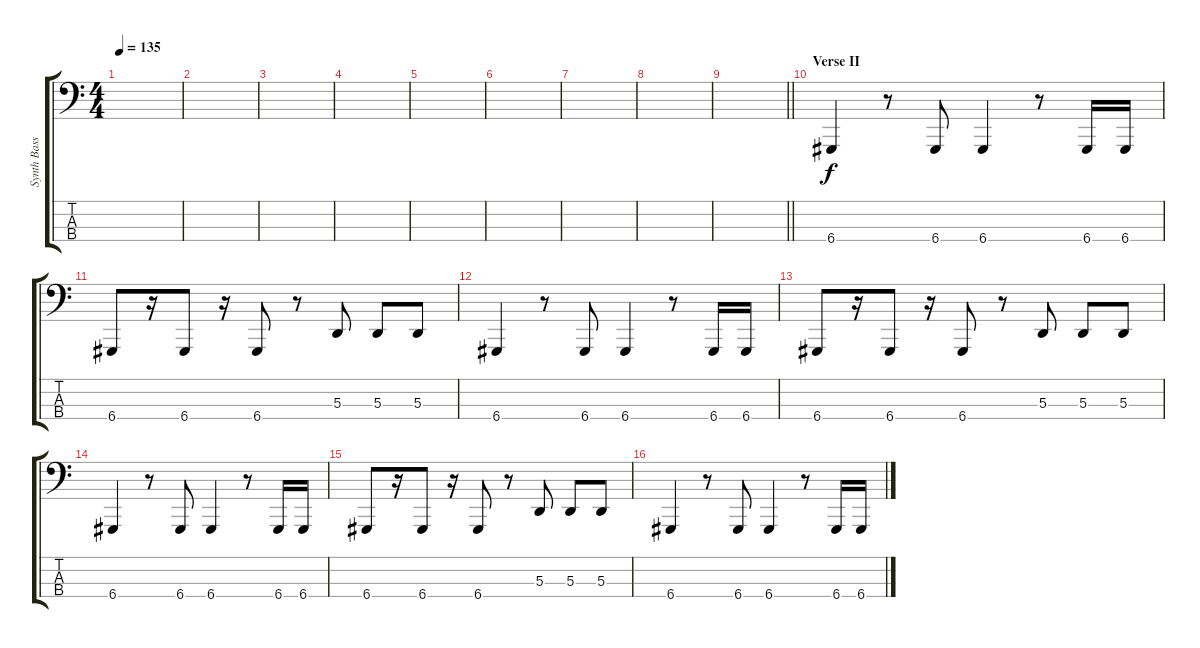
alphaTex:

\track ("Synth Bass" "Synth Bass") {instrument lead8bassandlead}
\staff {score tabs}
\tuning (G2 D2 A1 D1) {hide}
\ts (4 4)
\tempo 135
\clef f4
\ks c
|
|
|
|
|
|
|
|
\barLineRight lightlight
|
\section ("" "Verse II")
6.4.4 r.8 6.4.8 6.4.4 r.8 6.4.16 6.4.16 |
6.4.8 r.16 6.4.8 r.16 6.4.8 r.8 5.3.8 5.3.8 5.3.8 |
6.4.4 r.8 6.4.8 6.4.4 r.8 6.4.16 6.4.16 |
6.4.8 r.16 6.4.8 r.16 6.4.8 r.8 5.3.8 5.3.8 5.3.8 |
6.4.4 r.8 6.4.8 6.4.4 r.8 6.4.16 6.4.16 |
6.4.8 r.16 6.4.8 r.16 6.4.8 r.8 5.3.8 5.3.8 5.3.8 |
6.4.4 r.8 6.4.8 6.4.4 r.8 6.4.16 6.4.16
